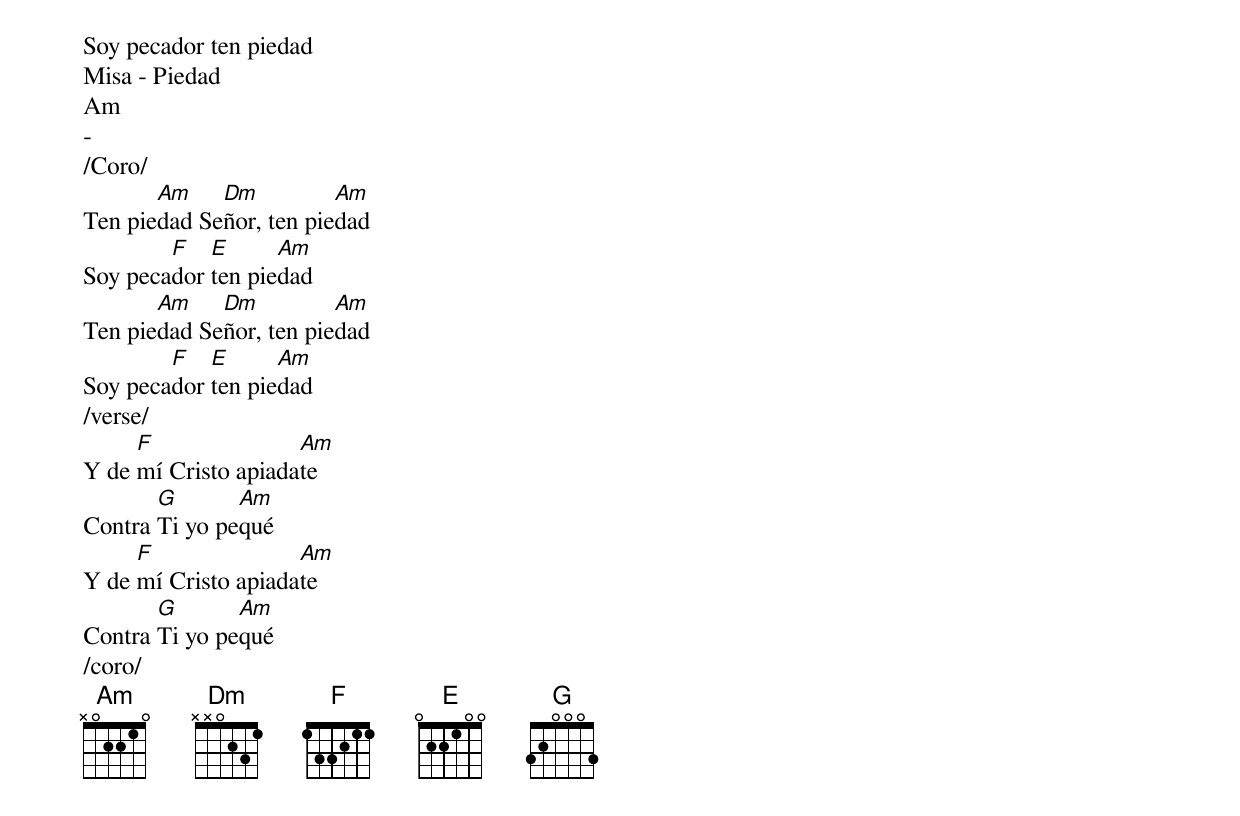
Soy pecador ten piedad
Misa - Piedad
Am
-
/Coro/
Ten pie[Am]dad Se[Dm]ñor, ten pie[Am]dad
Soy peca[F]dor [E]ten pie[Am]dad
Ten pie[Am]dad Se[Dm]ñor, ten pie[Am]dad
Soy peca[F]dor [E]ten pie[Am]dad
/verse/
Y de [F]mí Cristo apiada[Am]te
Contra [G]Ti yo pe[Am]qué
Y de [F]mí Cristo apiada[Am]te
Contra [G]Ti yo pe[Am]qué
/coro/
